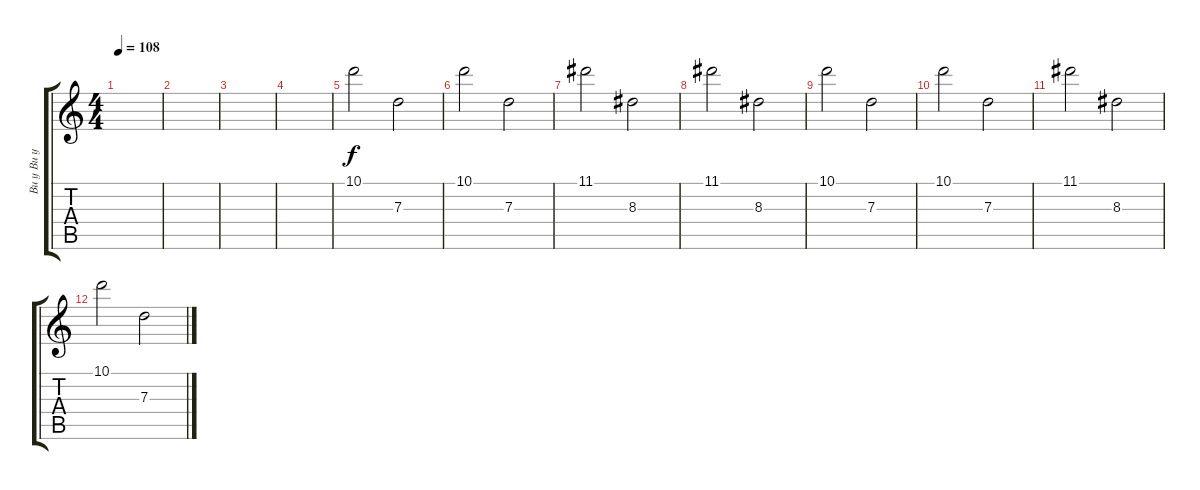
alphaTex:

\track ("Ви у Ви у" "Ви у Ви у") {instrument electricguitarjazz}
\staff {score tabs}
\tuning (E4 B3 G3 D3 A2 E2) {hide}
\ts (4 4)
\tempo 108
\clef g2
\ks c
|
|
|
|
10.1.2 7.3.2 |
10.1.2 7.3.2 |
11.1.2 8.3.2 |
11.1.2 8.3.2 |
10.1.2 7.3.2 |
10.1.2 7.3.2 |
11.1.2 8.3.2 |
10.1.2{dy f} 7.3.2
